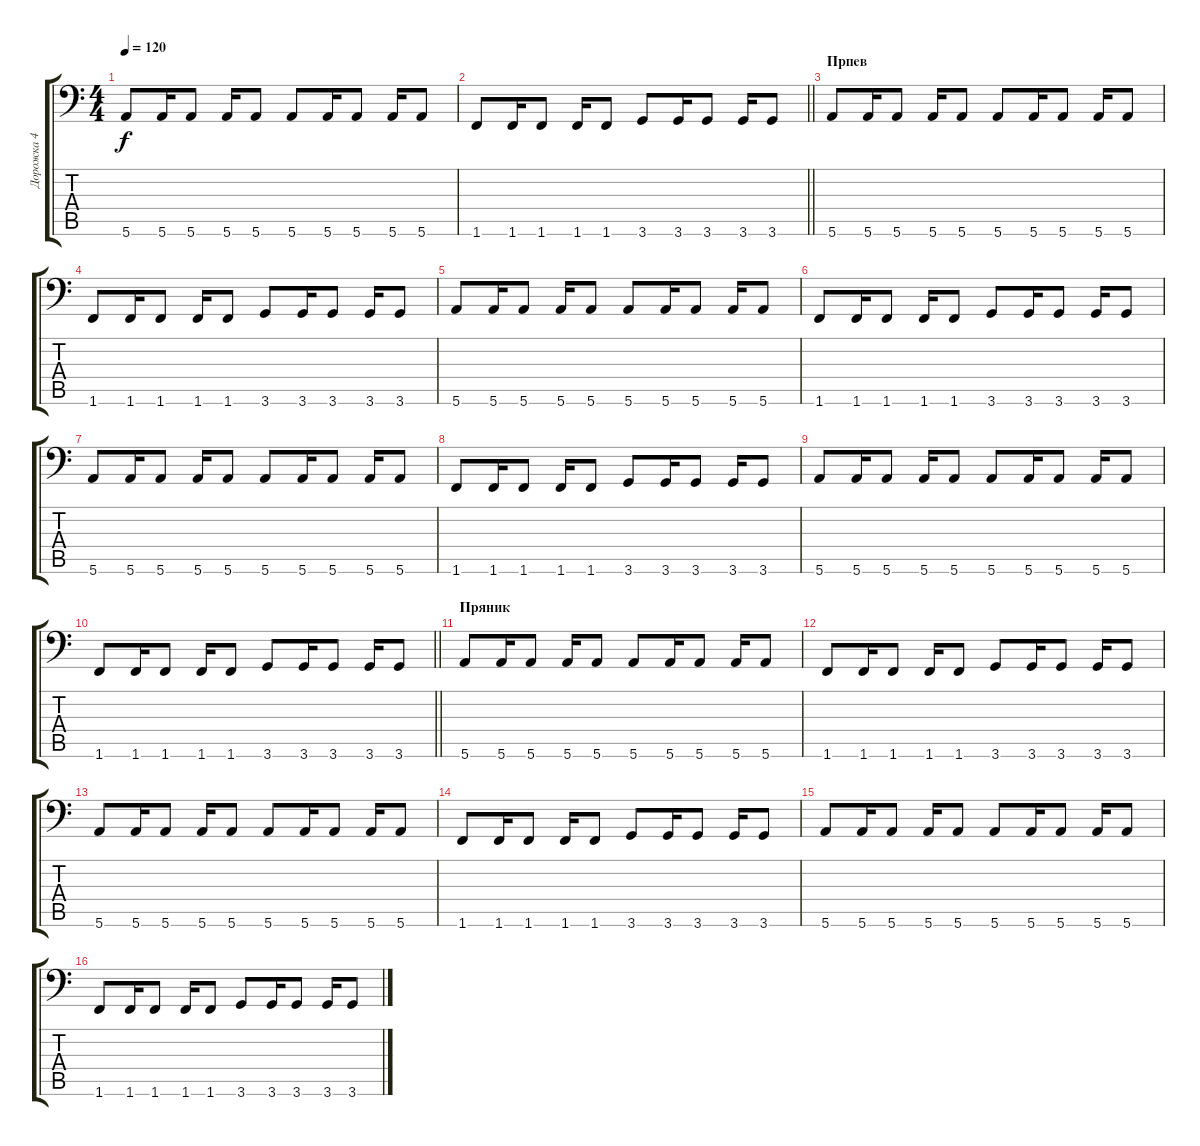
\track ("Дорожка 4" "Дорожка 4") {instrument electricbassfinger}
\staff {score tabs}
\tuning (E3 B2 G2 D2 A1 E1) {hide}
\ts (4 4)
\tempo 120
\clef f4
\ks c
5.6.8{dy f} 5.6.16 5.6.8 5.6.16 5.6.8 5.6.8 5.6.16 5.6.8 5.6.16 5.6.8 |
\barLineRight lightlight
1.6.8 1.6.16 1.6.8 1.6.16 1.6.8 3.6.8 3.6.16 3.6.8 3.6.16 3.6.8 |
\section ("" "Прпев")
5.6.8 5.6.16 5.6.8 5.6.16 5.6.8 5.6.8 5.6.16 5.6.8 5.6.16 5.6.8 |
1.6.8 1.6.16 1.6.8 1.6.16 1.6.8 3.6.8 3.6.16 3.6.8 3.6.16 3.6.8 |
5.6.8 5.6.16 5.6.8 5.6.16 5.6.8 5.6.8 5.6.16 5.6.8 5.6.16 5.6.8 |
1.6.8 1.6.16 1.6.8 1.6.16 1.6.8 3.6.8 3.6.16 3.6.8 3.6.16 3.6.8 |
5.6.8 5.6.16 5.6.8 5.6.16 5.6.8 5.6.8 5.6.16 5.6.8 5.6.16 5.6.8 |
1.6.8 1.6.16 1.6.8 1.6.16 1.6.8 3.6.8 3.6.16 3.6.8 3.6.16 3.6.8 |
5.6.8 5.6.16 5.6.8 5.6.16 5.6.8 5.6.8 5.6.16 5.6.8 5.6.16 5.6.8 |
\barLineRight lightlight
1.6.8 1.6.16 1.6.8 1.6.16 1.6.8 3.6.8 3.6.16 3.6.8 3.6.16 3.6.8 |
\section ("" "Пряник")
5.6.8 5.6.16 5.6.8 5.6.16 5.6.8 5.6.8 5.6.16 5.6.8 5.6.16 5.6.8 |
1.6.8 1.6.16 1.6.8 1.6.16 1.6.8 3.6.8 3.6.16 3.6.8 3.6.16 3.6.8 |
5.6.8 5.6.16 5.6.8 5.6.16 5.6.8 5.6.8 5.6.16 5.6.8 5.6.16 5.6.8 |
1.6.8 1.6.16 1.6.8 1.6.16 1.6.8 3.6.8 3.6.16 3.6.8 3.6.16 3.6.8 |
5.6.8 5.6.16 5.6.8 5.6.16 5.6.8 5.6.8 5.6.16 5.6.8 5.6.16 5.6.8 |
1.6.8 1.6.16 1.6.8 1.6.16 1.6.8 3.6.8 3.6.16 3.6.8 3.6.16 3.6.8
